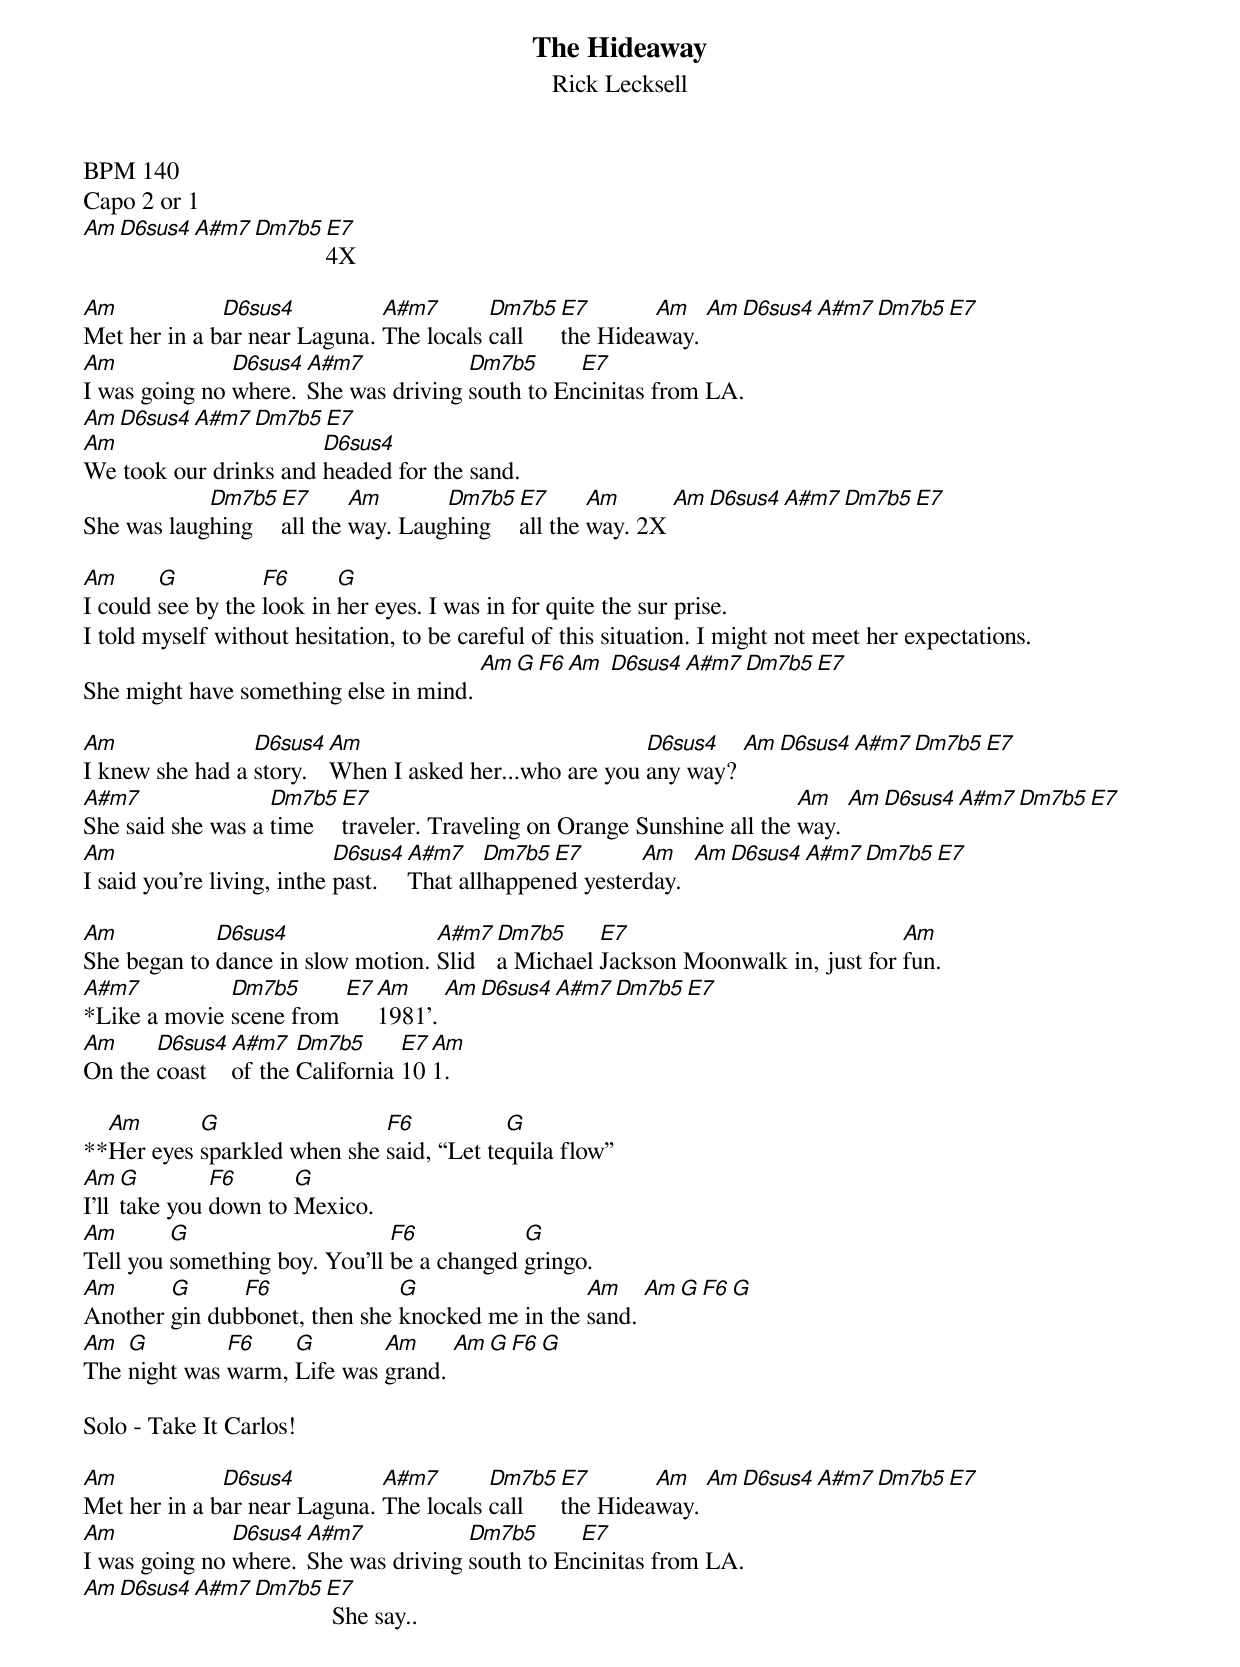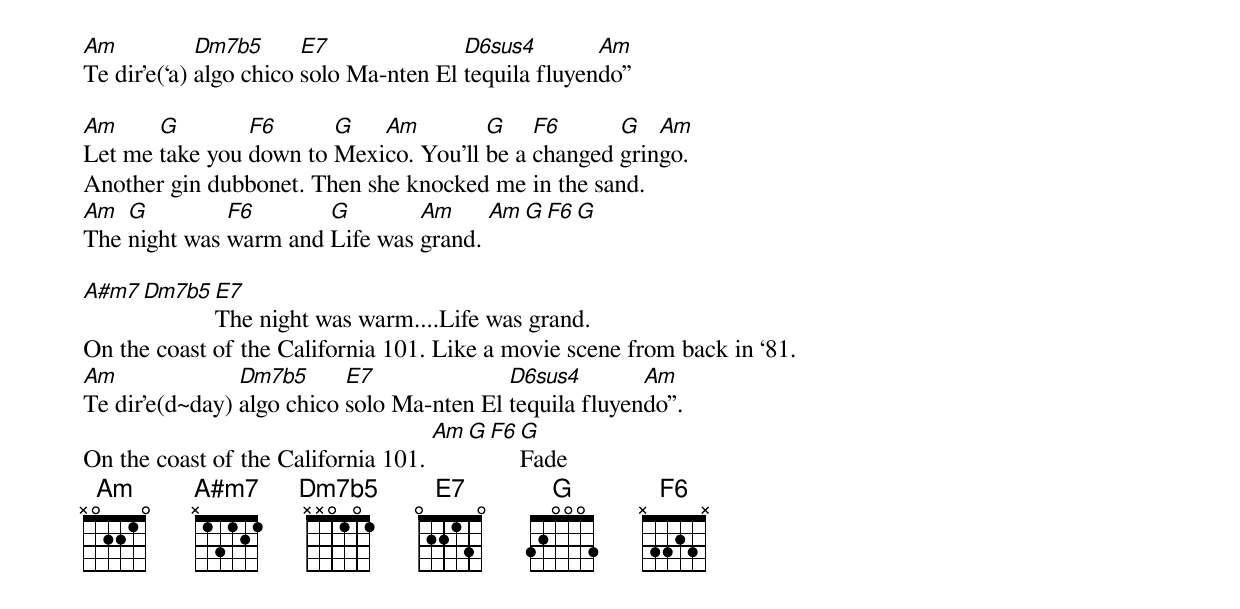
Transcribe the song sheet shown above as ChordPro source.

{title:The Hideaway}
{subtitle:Rick Lecksell}
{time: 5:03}
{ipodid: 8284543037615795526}
BPM 140
Capo 2 or 1
[Am][D6sus4][A#m7][Dm7b5][E7]4X

[Am]Met her in a b[D6sus4]ar near Laguna. [A#m7]The locals [Dm7b5]call [E7]the Hidea[Am]way. [Am][D6sus4][A#m7][Dm7b5][E7]
[Am]I was going no [D6sus4]where. [A#m7]She was driving [Dm7b5]south to En[E7]cinitas from LA.
[Am][D6sus4][A#m7][Dm7b5][E7]
[Am]We took our drinks and [D6sus4]headed for the sand.
She was laug[Dm7b5]hing [E7]all the [Am]way. Laug[Dm7b5]hing [E7]all the [Am]way. 2X [Am][D6sus4][A#m7][Dm7b5][E7]

[Am]I could [G]see by the [F6]look in [G]her eyes. I was in for quite the sur prise.
I told myself without hesitation, to be careful of this situation. I might not meet her expectations.
She might have something else in mind. [Am][G][F6][Am] [D6sus4][A#m7][Dm7b5][E7]

[Am]I knew she had a [D6sus4]story. [Am]When I asked her...who are you [D6sus4]any way? [Am][D6sus4][A#m7][Dm7b5][E7]
[A#m7]She said she was a [Dm7b5]time [E7]traveler. Traveling on Orange Sunshine all the [Am]way. [Am][D6sus4][A#m7][Dm7b5][E7]
[Am]I said you're living, inthe [D6sus4]past.[A#m7]That all[Dm7b5]happen[E7]ed yester[Am]day.  [Am][D6sus4][A#m7][Dm7b5][E7]

[Am]She began to [D6sus4]dance in slow motion. [A#m7]Slid [Dm7b5]a Michael [E7]Jackson Moonwalk in, just for [Am]fun.
[A#m7]*Like a movie [Dm7b5]scene from [E7][Am]1981'. [Am][D6sus4][A#m7][Dm7b5][E7]
[Am]On the [D6sus4]coast [A#m7]of the [Dm7b5]California [E7]10[Am]1.

**[Am]Her eyes [G]sparkled when she [F6]said, “Let te[G]quila flow”
[Am]I'll [G]take you [F6]down to [G]Mexico.
[Am]Tell you [G]something boy. You'll [F6]be a changed [G]gringo.
[Am]Another [G]gin dub[F6]bonet, then she [G]knocked me in the [Am]sand. [Am][G][F6][G]
[Am]The [G]night was [F6]warm, [G]Life was [Am]grand. [Am][G][F6][G]

Solo - Take It Carlos!

[Am]Met her in a b[D6sus4]ar near Laguna. [A#m7]The locals [Dm7b5]call [E7]the Hidea[Am]way. [Am][D6sus4][A#m7][Dm7b5][E7]
[Am]I was going no [D6sus4]where. [A#m7]She was driving [Dm7b5]south to En[E7]cinitas from LA.
[Am][D6sus4][A#m7][Dm7b5][E7] She say..
[Am]Te dir'e(‘a) [Dm7b5]algo chico [E7]solo Ma-nten El [D6sus4]tequila fluyen[Am]do”

[Am]Let me [G]take you [F6]down to [G]Mexi[Am]co. You'll [G]be a [F6]changed [G]grin[Am]go.
Another gin dubbonet. Then she knocked me in the sand.
[Am]The [G]night was [F6]warm and [G]Life was [Am]grand. [Am][G][F6][G]

[A#m7][Dm7b5][E7]The night was warm....Life was grand.
On the coast of the California 101. Like a movie scene from back in ‘81.
[Am]Te dir'e(d~day) [Dm7b5]algo chico [E7]solo Ma-nten El [D6sus4]tequila fluyen[Am]do”.
On the coast of the California 101. [Am][G][F6][G]Fade
